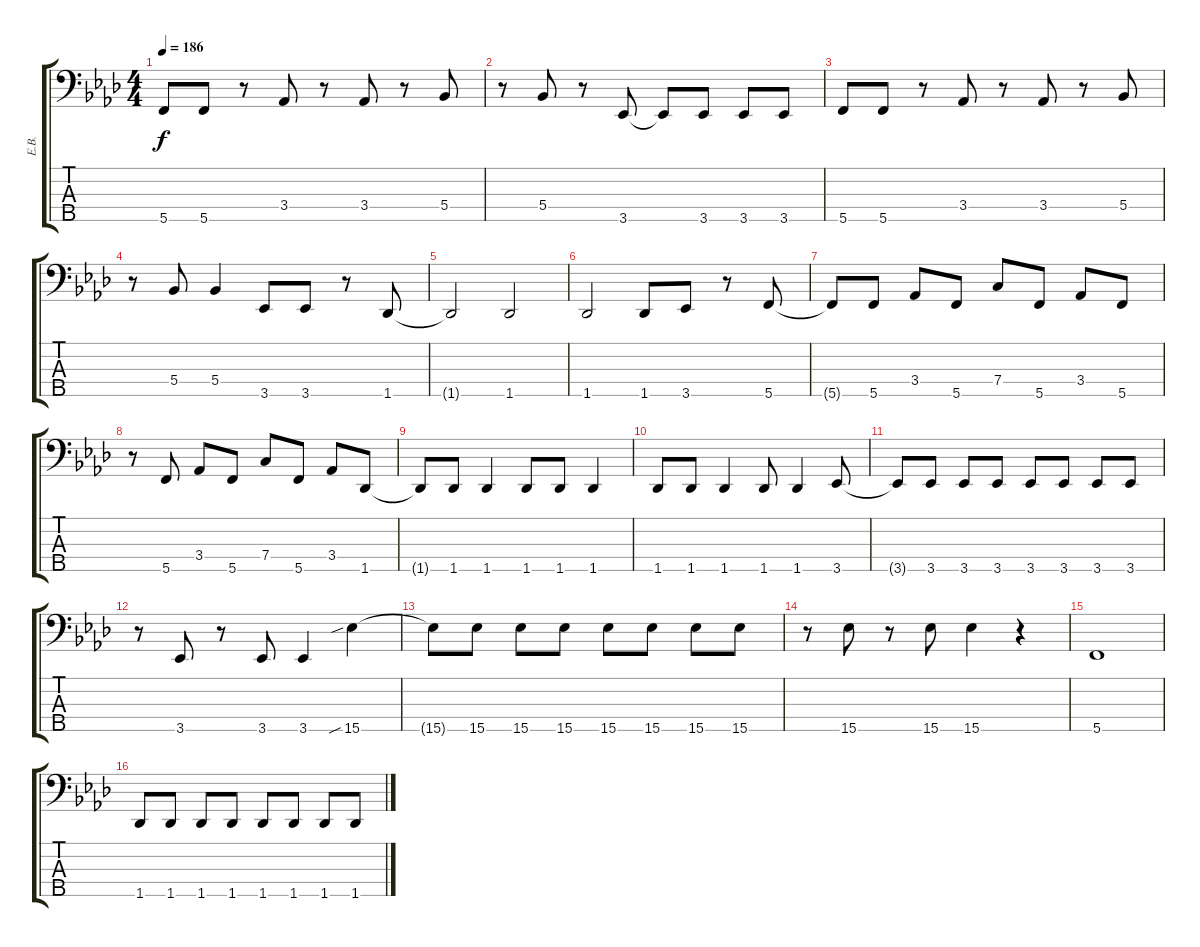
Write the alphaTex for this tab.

\track ("E.B." "E.B.") {instrument electricbassfinger}
\staff {score tabs}
\tuning (Ab2 Eb2 Bb1 F1 C1) {hide}
\ts (4 4)
\tempo 186
\clef f4
\ks ab
5.5.8{dy f} 5.5.8 r.8 3.4.8 r.8 3.4.8 r.8 5.4.8 |
r.8 5.4.8 r.8 3.5.8 3.5{t}.8 3.5.8 3.5.8 3.5.8 |
5.5.8 5.5.8 r.8 3.4.8 r.8 3.4.8 r.8 5.4.8 |
r.8 5.4.8 5.4.4 3.5.8 3.5.8 r.8 1.5.8 |
1.5{t}.2 1.5.2 |
1.5.2 1.5.8 3.5.8 r.8 5.5.8 |
5.5{t}.8 5.5.8 3.4.8 5.5.8 7.4.8 5.5.8 3.4.8 5.5.8 |
r.8 5.5.8 3.4.8 5.5.8 7.4.8 5.5.8 3.4.8 1.5.8 |
1.5{t}.8 1.5.8 1.5.4 1.5.8 1.5.8 1.5.4 |
1.5.8 1.5.8 1.5.4 1.5.8 1.5.4 3.5.8 |
3.5{t}.8 3.5.8 3.5.8 3.5.8 3.5.8 3.5.8 3.5.8 3.5.8 |
r.8 3.5.8 r.8 3.5.8 3.5.4 15.5{sib}.4 |
15.5{t}.8 15.5.8 15.5.8 15.5.8 15.5.8 15.5.8 15.5.8 15.5.8 |
r.8 15.5.8 r.8 15.5.8 15.5.4 r.4 |
5.5.1 |
1.5.8 1.5.8 1.5.8 1.5.8 1.5.8 1.5.8 1.5.8 1.5.8
